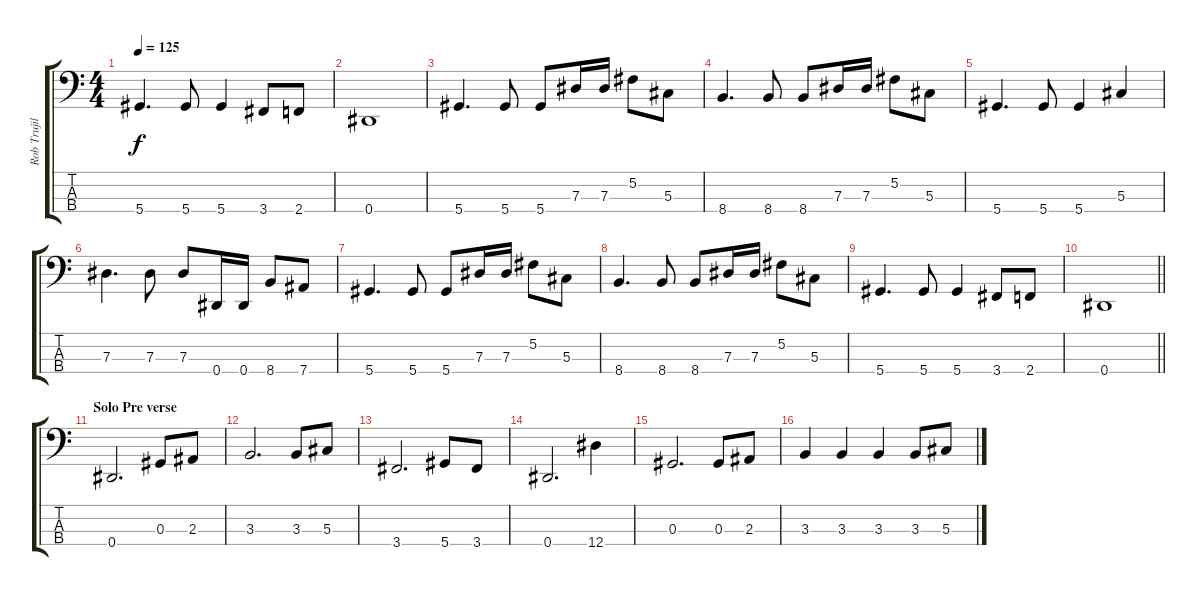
\track ("Rob Trujillo" "Rob Trujil") {instrument electricbassfinger}
\staff {score tabs}
\tuning (Gb2 Db2 Ab1 Eb1) {hide}
\ts (4 4)
\tempo 125
\clef f4
\ks c
5.4.4{d dy f} 5.4.8 5.4.4 3.4.8 2.4.8 |
0.4.1 |
5.4.4{d} 5.4.8 5.4.8 7.3.16 7.3.16 5.2.8 5.3.8 |
8.4.4{d} 8.4.8 8.4.8 7.3.16 7.3.16 5.2.8 5.3.8 |
5.4.4{d} 5.4.8 5.4.4 5.3.4 |
7.3.4{d} 7.3.8 7.3.8 0.4.16 0.4.16 8.4.8 7.4.8 |
5.4.4{d} 5.4.8 5.4.8 7.3.16 7.3.16 5.2.8 5.3.8 |
8.4.4{d} 8.4.8 8.4.8 7.3.16 7.3.16 5.2.8 5.3.8 |
5.4.4{d} 5.4.8 5.4.4 3.4.8 2.4.8 |
\barLineRight lightlight
0.4.1 |
\section ("" "Solo Pre verse")
0.4.2{d} 0.3.8 2.3.8 |
3.3.2{d} 3.3.8 5.3.8 |
3.4.2{d} 5.4.8 3.4.8 |
0.4.2{d} 12.4.4 |
0.3.2{d} 0.3.8 2.3.8 |
3.3.4 3.3.4 3.3.4 3.3.8 5.3.8
